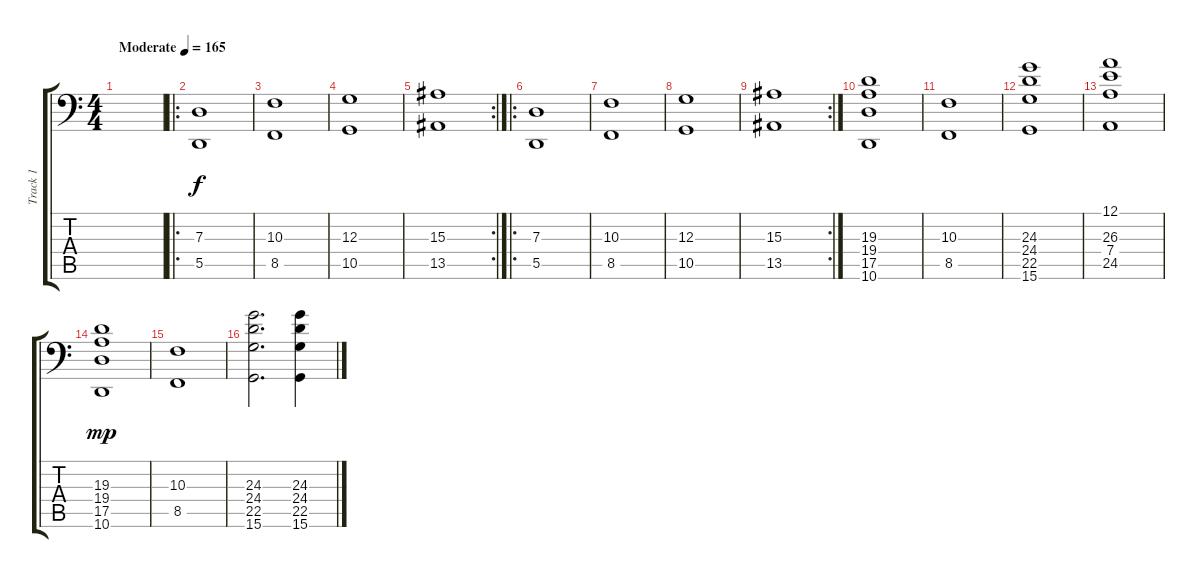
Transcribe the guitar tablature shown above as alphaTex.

\track ("Track 1" "Track 1") {instrument synthstrings1}
\staff {score tabs}
\tuning (E3 B2 G2 D2 A1 E1) {hide}
\ts (4 4)
\tempo (165 "Moderate")
\clef f4
\ks c
|
\ro
(7.3 5.5).1 |
(10.3 8.5).1 |
(12.3 10.5).1 |
\rc 2
(15.3 13.5).1 |
\ro
(7.3 5.5).1 |
(10.3 8.5).1 |
(12.3 10.5).1 |
\rc 2
(15.3 13.5).1 |
(19.3 19.4 17.5 10.6).1 |
(10.3 8.5).1 |
(24.3 24.4 22.5 15.6).1 |
(12.1 26.3 7.4 24.5).1{dy f} |
(19.3 19.4 17.5 10.6).1{dy mp} |
(10.3 8.5).1 |
(24.3 24.4 22.5 15.6).2{d} (24.3 24.4 22.5 15.6).4
